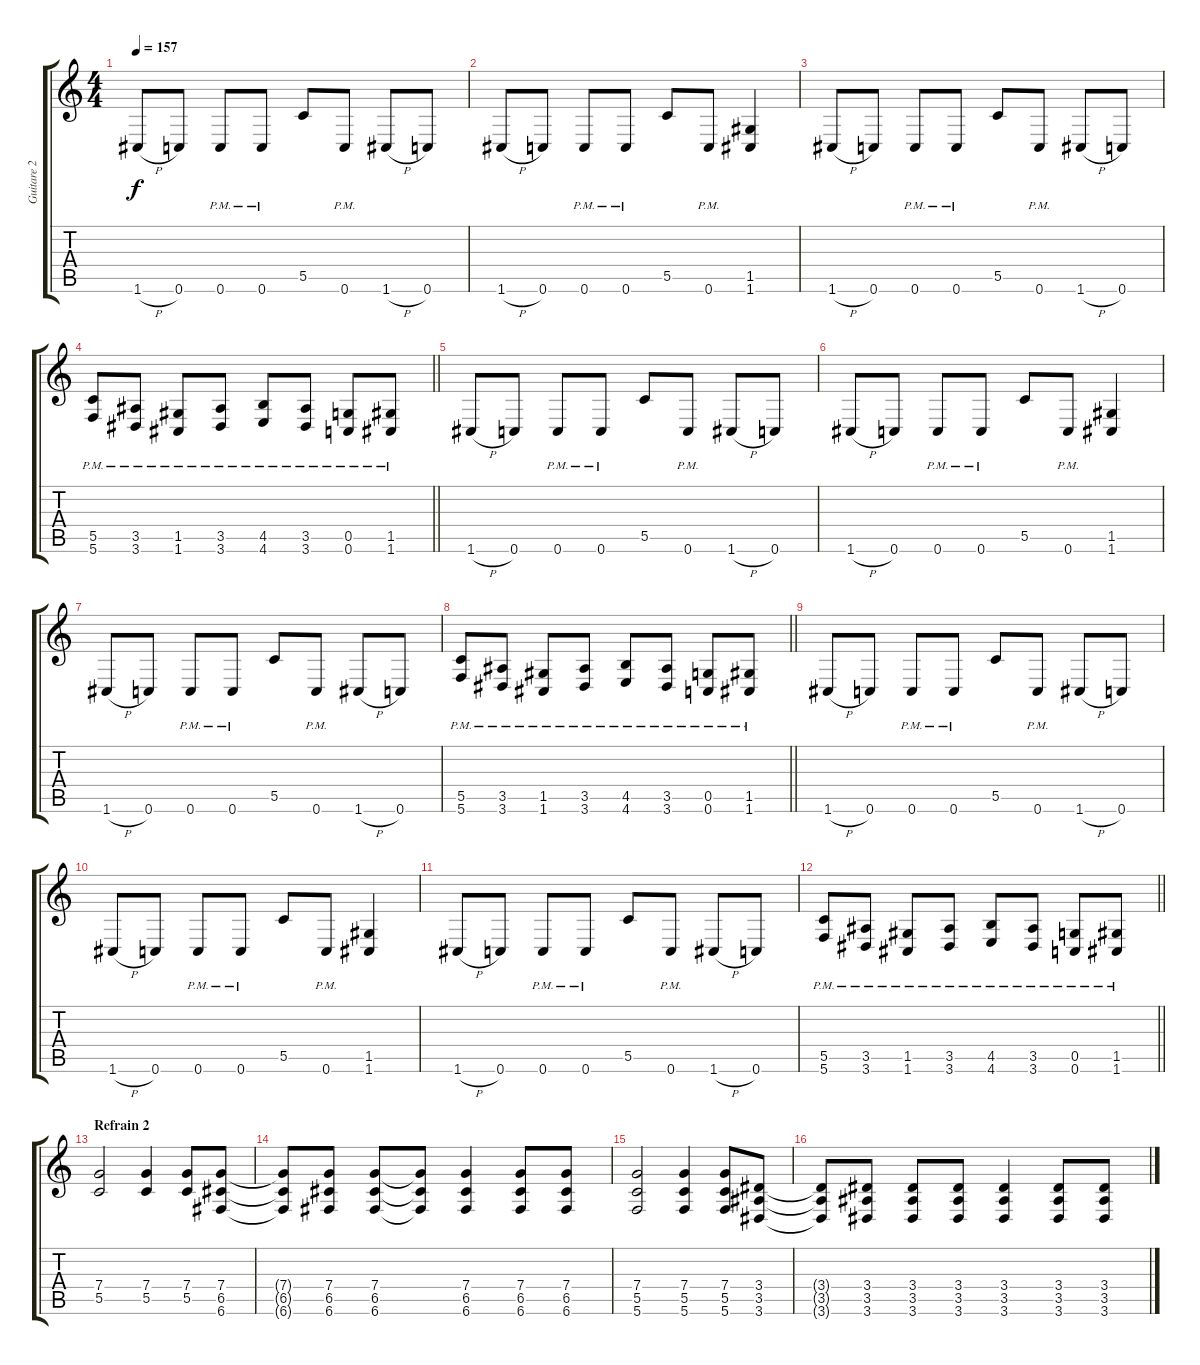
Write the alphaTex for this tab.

\track ("Guitare 2" "Guitare 2") {instrument distortionguitar}
\staff {score tabs}
\tuning (D4 A3 F3 C3 G2 C2) {hide}
\ts (4 4)
\tempo 157
\clef g2
\ks c
1.6{h}.8{dy f} 0.6.8 0.6{pm}.8 0.6{pm}.8 5.5.8 0.6{pm}.8 1.6{h}.8 0.6.8 |
1.6{h}.8 0.6.8 0.6{pm}.8 0.6{pm}.8 5.5.8 0.6{pm}.8 (1.5 1.6).4 |
1.6{h}.8 0.6.8 0.6{pm}.8 0.6{pm}.8 5.5.8 0.6{pm}.8 1.6{h}.8 0.6.8 |
\barLineRight lightlight
(5.5 5.6{pm}).8 (3.5 3.6{pm}).8 (1.5 1.6{pm}).8 (3.5 3.6{pm}).8 (4.5 4.6{pm}).8 (3.5 3.6{pm}).8 (0.5 0.6{pm}).8 (1.5 1.6{pm}).8 |
1.6{h}.8 0.6.8 0.6{pm}.8 0.6{pm}.8 5.5.8 0.6{pm}.8 1.6{h}.8 0.6.8 |
1.6{h}.8 0.6.8 0.6{pm}.8 0.6{pm}.8 5.5.8 0.6{pm}.8 (1.5 1.6).4 |
1.6{h}.8 0.6.8 0.6{pm}.8 0.6{pm}.8 5.5.8 0.6{pm}.8 1.6{h}.8 0.6.8 |
\barLineRight lightlight
(5.5 5.6{pm}).8 (3.5 3.6{pm}).8 (1.5 1.6{pm}).8 (3.5 3.6{pm}).8 (4.5 4.6{pm}).8 (3.5 3.6{pm}).8 (0.5 0.6{pm}).8 (1.5 1.6{pm}).8 |
1.6{h}.8 0.6.8 0.6{pm}.8 0.6{pm}.8 5.5.8 0.6{pm}.8 1.6{h}.8 0.6.8 |
1.6{h}.8 0.6.8 0.6{pm}.8 0.6{pm}.8 5.5.8 0.6{pm}.8 (1.5 1.6).4 |
1.6{h}.8 0.6.8 0.6{pm}.8 0.6{pm}.8 5.5.8 0.6{pm}.8 1.6{h}.8 0.6.8 |
\barLineRight lightlight
(5.5 5.6{pm}).8 (3.5 3.6{pm}).8 (1.5 1.6{pm}).8 (3.5 3.6{pm}).8 (4.5 4.6{pm}).8 (3.5 3.6{pm}).8 (0.5 0.6{pm}).8 (1.5 1.6{pm}).8 |
\section ("" "Refrain 2")
(7.4 5.5).2 (7.4 5.5).4 (7.4 5.5).8 (7.4 6.5 6.6).8 |
(7.4{t} 6.5{t} 6.6{t}).8 (7.4 6.5 6.6).8 (7.4 6.5 6.6).8 (7.4{t} 6.5{t} 6.6{t}).8 (7.4 6.5 6.6).4 (7.4 6.5 6.6).8 (7.4 6.5 6.6).8 |
(7.4 5.5 5.6).2 (7.4 5.5 5.6).4 (7.4 5.5 5.6).8 (3.4 3.5 3.6).8 |
(3.4{t} 3.5{t} 3.6{t}).8 (3.4 3.5 3.6).8 (3.4 3.5 3.6).8 (3.4 3.5 3.6).8 (3.4 3.5 3.6).4 (3.4 3.5 3.6).8 (3.4 3.5 3.6).8
